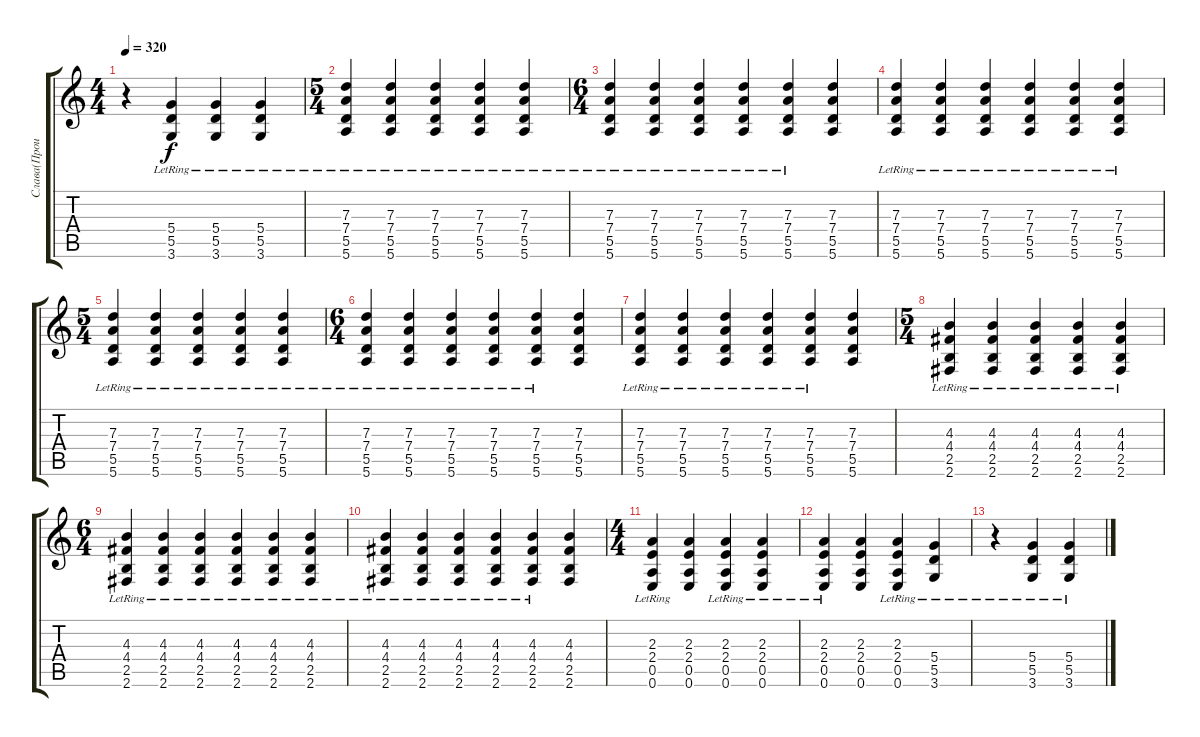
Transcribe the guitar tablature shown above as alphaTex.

\track ("Слава(Проигрыш) " "Слава(Прои") {instrument overdrivenguitar}
\staff {score tabs}
\tuning (E4 B3 G3 D3 A2 E2) {hide}
\ts (4 4)
\tempo 320
\clef g2
\ks c
r.4{dy f} (5.4 5.5 3.6{lr}).4 (5.4 5.5 3.6{lr}).4 (5.4 5.5{lr} 3.6).4 |
\ts (5 4)
(7.3 7.4 5.5 5.6{lr}).4 (7.3 7.4 5.5 5.6{lr}).4 (7.3 7.4 5.5 5.6{lr}).4 (7.3 7.4 5.5 5.6{lr}).4 (7.3 7.4 5.5 5.6{lr}).4 |
\ts (6 4)
(7.3 7.4 5.5 5.6{lr}).4 (7.3 7.4 5.5 5.6{lr}).4 (7.3 7.4 5.5 5.6{lr}).4 (7.3 7.4 5.5 5.6{lr}).4 (7.3 7.4 5.5 5.6{lr}).4 (7.3 7.4 5.5 5.6).4 |
(7.3 7.4 5.5 5.6{lr}).4 (7.3 7.4 5.5 5.6{lr}).4 (7.3 7.4 5.5 5.6{lr}).4 (7.3 7.4 5.5 5.6{lr}).4 (7.3 7.4 5.5 5.6{lr}).4 (7.3 7.4 5.5 5.6{lr}).4 |
\ts (5 4)
(7.3 7.4 5.5 5.6{lr}).4 (7.3 7.4 5.5 5.6{lr}).4 (7.3 7.4 5.5 5.6{lr}).4 (7.3 7.4 5.5 5.6{lr}).4 (7.3 7.4 5.5 5.6{lr}).4 |
\ts (6 4)
(7.3 7.4 5.5 5.6{lr}).4 (7.3 7.4 5.5 5.6{lr}).4 (7.3 7.4 5.5 5.6{lr}).4 (7.3 7.4 5.5 5.6{lr}).4 (7.3 7.4 5.5 5.6{lr}).4 (7.3 7.4 5.5 5.6).4 |
(7.3 7.4 5.5 5.6{lr}).4 (7.3 7.4 5.5 5.6{lr}).4 (7.3 7.4 5.5 5.6{lr}).4 (7.3 7.4 5.5 5.6{lr}).4 (7.3 7.4 5.5 5.6{lr}).4 (7.3 7.4 5.5 5.6).4 |
\ts (5 4)
(4.3 4.4 2.5 2.6{lr}).4 (4.3 4.4 2.5 2.6{lr}).4 (4.3 4.4 2.5 2.6{lr}).4 (4.3 4.4 2.5 2.6{lr}).4 (4.3 4.4 2.5 2.6{lr}).4 |
\ts (6 4)
(4.3 4.4 2.5 2.6{lr}).4 (4.3 4.4 2.5 2.6{lr}).4 (4.3 4.4 2.5 2.6{lr}).4 (4.3 4.4 2.5 2.6{lr}).4 (4.3 4.4 2.5 2.6{lr}).4 (4.3 4.4 2.5 2.6{lr}).4 |
(4.3 4.4 2.5 2.6{lr}).4 (4.3 4.4 2.5 2.6{lr}).4 (4.3 4.4 2.5 2.6{lr}).4 (4.3 4.4 2.5 2.6{lr}).4 (4.3 4.4 2.5 2.6{lr}).4 (4.3 4.4 2.5 2.6).4 |
\ts (4 4)
(2.3 2.4 0.5 0.6{lr}).4 (2.3 2.4 0.5 0.6).4 (2.3 2.4 0.5 0.6{lr}).4 (2.3 2.4 0.5 0.6{lr}).4 |
(2.3 2.4 0.5 0.6{lr}).4 (2.3 2.4 0.5 0.6).4 (2.3 2.4 0.5 0.6{lr}).4 (5.4{lr} 5.5 3.6).4 |
r.4 (5.4 5.5 3.6{lr}).4 (5.4 5.5 3.6{lr}).4
